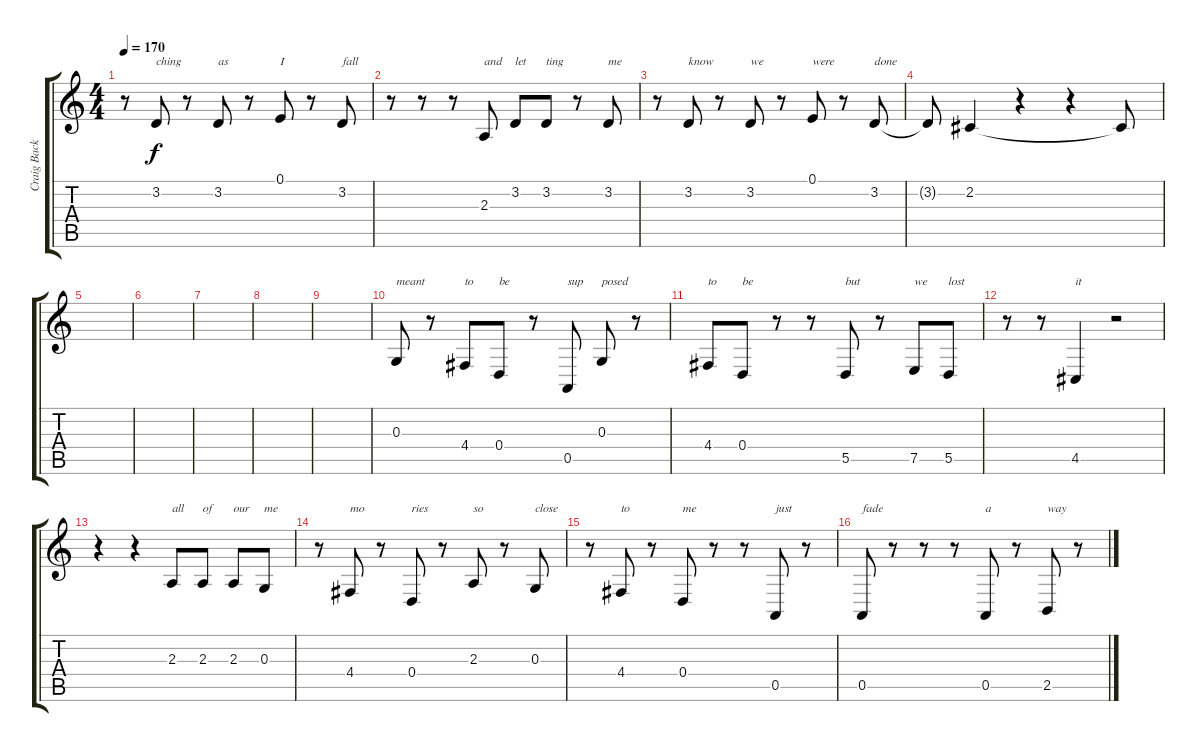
\track ("Craig Back Vocals" "Craig Back") {instrument lead5charang}
\staff {score tabs}
\tuning (E4 B3 G3 D3 A2 E2) {hide}
\ts (4 4)
\tempo 170
\clef g2
\ks c
r.8{dy f} 3.2.8{txt "ching"} r.8 3.2.8{txt "as"} r.8 0.1.8{txt "I"} r.8 3.2.8{txt "fall"} |
r.8 r.8 r.8 2.3.8{txt "and"} 3.2.8{txt "let"} 3.2.8{txt "ting"} r.8 3.2.8{txt "me"} |
r.8 3.2.8{txt "know"} r.8 3.2.8{txt "we"} r.8 0.1.8{txt "were"} r.8 3.2.8{txt "done"} |
3.2{t}.8 2.2.4 r.4 r.4 2.2{t}.8 |
|
|
|
|
|
0.3.8{txt "meant"} r.8 4.4.8{txt "to"} 0.4.8{txt "be"} r.8 0.5.8{txt "sup"} 0.3.8{txt "posed"} r.8 |
4.4.8{txt "to"} 0.4.8{txt "be"} r.8 r.8 5.5.8{txt "but"} r.8 7.5.8{txt "we"} 5.5.8{txt "lost"} |
r.8 r.8 4.5.4{txt "it"} r.2 |
r.4 r.4 2.3.8{txt "all"} 2.3.8{txt "of"} 2.3.8{txt "our"} 0.3.8{txt "me"} |
r.8 4.4.8{txt "mo"} r.8 0.4.8{txt "ries"} r.8 2.3.8{txt "so"} r.8 0.3.8{txt "close"} |
r.8 4.4.8{txt "to"} r.8 0.4.8{txt "me"} r.8 r.8 0.5.8{txt "just"} r.8 |
0.5.8{txt "fade"} r.8 r.8 r.8 0.5.8{txt "a"} r.8 2.5.8{txt "way"} r.8
